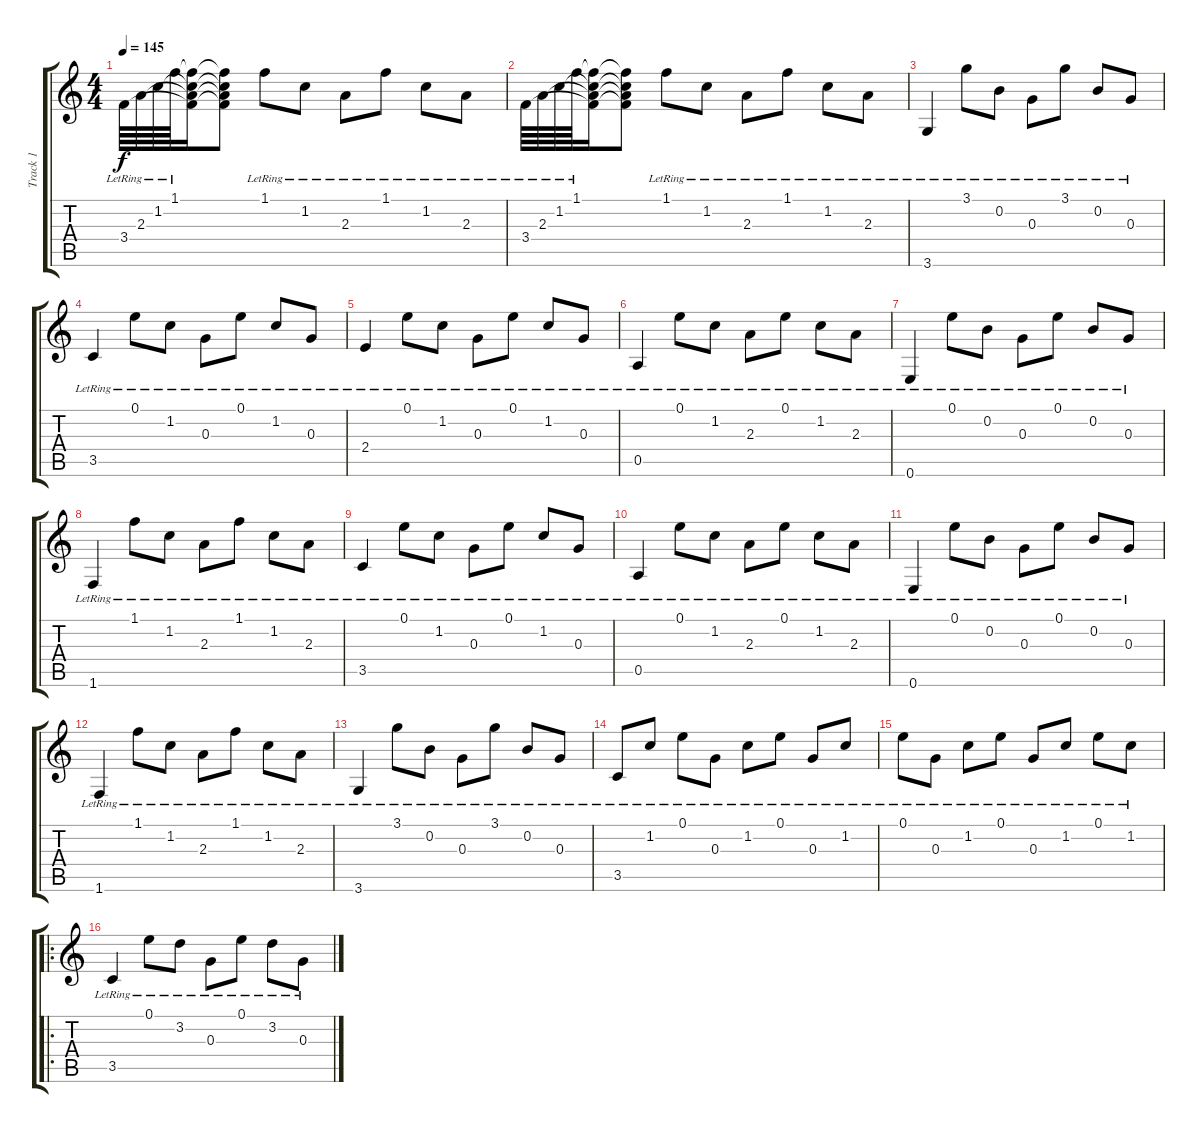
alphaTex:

\track ("Track 1" "Track 1") {instrument acousticguitarsteel}
\staff {score tabs}
\tuning (E4 B3 G3 D3 A2 E2) {hide}
\ts (4 4)
\tempo 145
\clef g2
\ks c
3.4{lr}.64{dy f} 2.3{lr}.64 1.2{lr}.64 1.1{lr}.64 (1.1{t} 1.2{t} 2.3{t} 3.4{t}).16 (1.1{t} 1.2{t} 2.3{t} 3.4{t}).8 1.1{lr}.8 1.2{lr}.8 2.3{lr}.8 1.1{lr}.8 1.2{lr}.8 2.3{lr}.8 |
3.4{lr}.64 2.3{lr}.64 1.2{lr}.64 1.1{lr}.64 (1.1{t} 1.2{t} 2.3{t} 3.4{t}).16 (1.1{t} 1.2{t} 2.3{t} 3.4{t}).8 1.1{lr}.8 1.2{lr}.8 2.3{lr}.8 1.1{lr}.8 1.2{lr}.8 2.3{lr}.8 |
3.6{lr}.4 3.1{lr}.8 0.2{lr}.8 0.3{lr}.8 3.1{lr}.8 0.2{lr}.8 0.3{lr}.8 |
3.5{lr}.4 0.1{lr}.8 1.2{lr}.8 0.3{lr}.8 0.1{lr}.8 1.2{lr}.8 0.3{lr}.8 |
2.4{lr}.4 0.1{lr}.8 1.2{lr}.8 0.3{lr}.8 0.1{lr}.8 1.2{lr}.8 0.3{lr}.8 |
0.5{lr}.4 0.1{lr}.8 1.2{lr}.8 2.3{lr}.8 0.1{lr}.8 1.2{lr}.8 2.3{lr}.8 |
0.6{lr}.4 0.1{lr}.8 0.2{lr}.8 0.3{lr}.8 0.1{lr}.8 0.2{lr}.8 0.3{lr}.8 |
1.6{lr}.4 1.1{lr}.8 1.2{lr}.8 2.3{lr}.8 1.1{lr}.8 1.2{lr}.8 2.3{lr}.8 |
3.5{lr}.4 0.1{lr}.8 1.2{lr}.8 0.3{lr}.8 0.1{lr}.8 1.2{lr}.8 0.3{lr}.8 |
0.5{lr}.4 0.1{lr}.8 1.2{lr}.8 2.3{lr}.8 0.1{lr}.8 1.2{lr}.8 2.3{lr}.8 |
0.6{lr}.4 0.1{lr}.8 0.2{lr}.8 0.3{lr}.8 0.1{lr}.8 0.2{lr}.8 0.3{lr}.8 |
1.6{lr}.4 1.1{lr}.8 1.2{lr}.8 2.3{lr}.8 1.1{lr}.8 1.2{lr}.8 2.3{lr}.8 |
3.6{lr}.4 3.1{lr}.8 0.2{lr}.8 0.3{lr}.8 3.1{lr}.8 0.2{lr}.8 0.3{lr}.8 |
3.5{lr}.8 1.2{lr}.8 0.1{lr}.8 0.3{lr}.8 1.2{lr}.8 0.1{lr}.8 0.3{lr}.8 1.2{lr}.8 |
0.1{lr}.8 0.3{lr}.8 1.2{lr}.8 0.1{lr}.8 0.3{lr}.8 1.2{lr}.8 0.1{lr}.8 1.2{lr}.8 |
\ro
3.5{lr}.4 0.1{lr}.8 3.2{lr}.8 0.3{lr}.8 0.1{lr}.8 3.2{lr}.8 0.3{lr}.8
